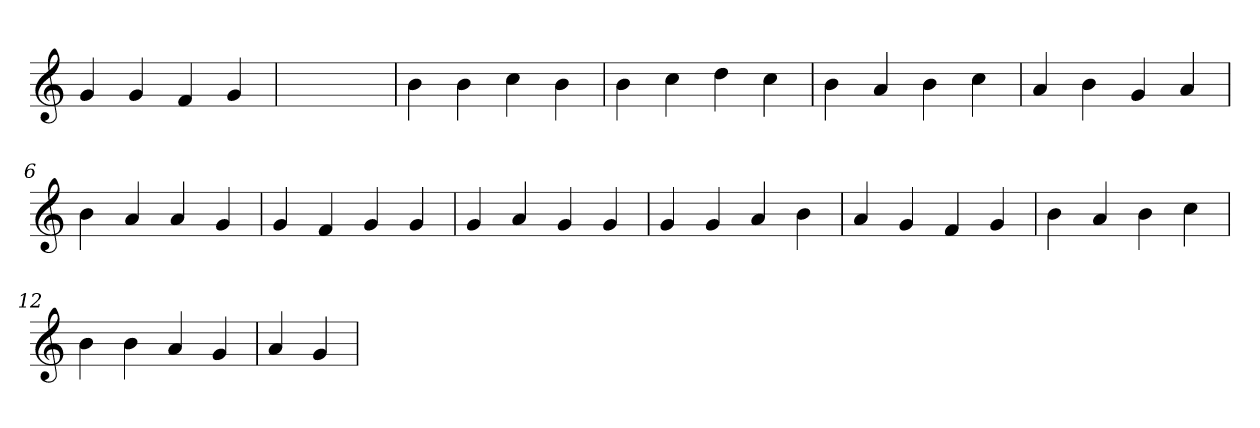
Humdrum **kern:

**kern
*part1
*staff1
*clefG2
=1
4g
4g
4f
4g
=2
1ryy
=2
4b
4b
4cc
4b
=3
4b
4cc
4dd
4cc
=4
4b
4a
4b
4cc
=5
4a
4b
4g
4a
=6
4b
4a
4a
4g
=7
4g
4f
4g
4g
=8
4g
4a
4g
4g
=9
4g
4g
4a
4b
=10
4a
4g
4f
4g
=11
4b
4a
4b
4cc
=12
4b
4b
4a
4g
=13
4a
4g
=
*-
